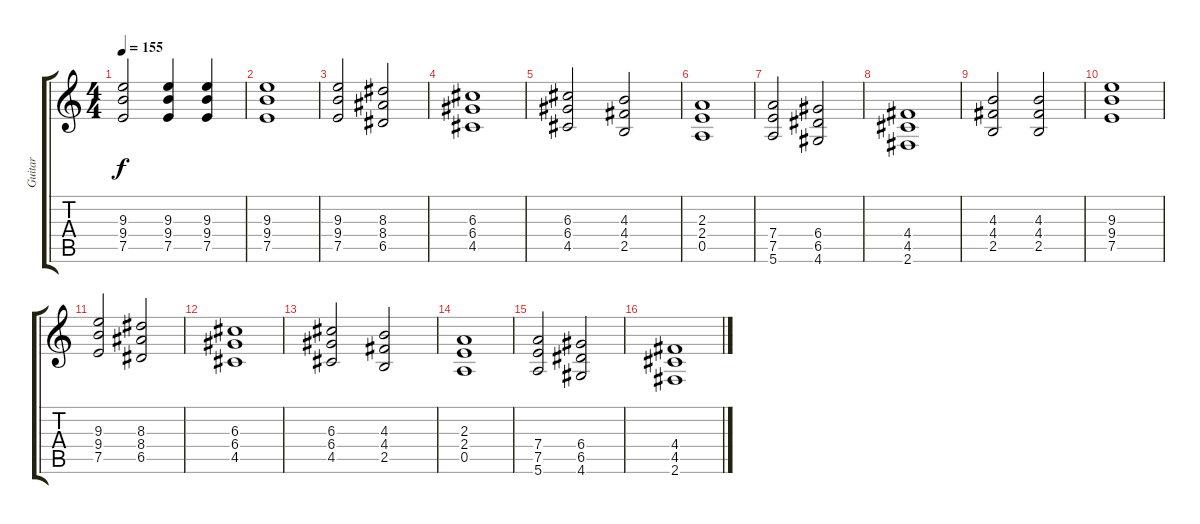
\track ("Guitar" "Guitar") {instrument overdrivenguitar}
\staff {score tabs}
\tuning (E4 B3 G3 D3 A2 E2) {hide}
\ts (4 4)
\tempo 155
\clef g2
\ks c
(9.3 9.4 7.5).2{dy f} (9.3 9.4 7.5).4 (9.3 9.4 7.5).4 |
(9.3 9.4 7.5).1 |
(9.3 9.4 7.5).2 (8.3 8.4 6.5).2 |
(6.3 6.4 4.5).1 |
(6.3 6.4 4.5).2 (4.3 4.4 2.5).2 |
(2.3 2.4 0.5).1 |
(7.4 7.5 5.6).2 (6.4 6.5 4.6).2 |
(4.4 4.5 2.6).1 |
(4.3 4.4 2.5).2 (4.3 4.4 2.5).2 |
(9.3 9.4 7.5).1 |
(9.3 9.4 7.5).2 (8.3 8.4 6.5).2 |
(6.3 6.4 4.5).1 |
(6.3 6.4 4.5).2 (4.3 4.4 2.5).2 |
(2.3 2.4 0.5).1 |
(7.4 7.5 5.6).2 (6.4 6.5 4.6).2 |
(4.4 4.5 2.6).1
